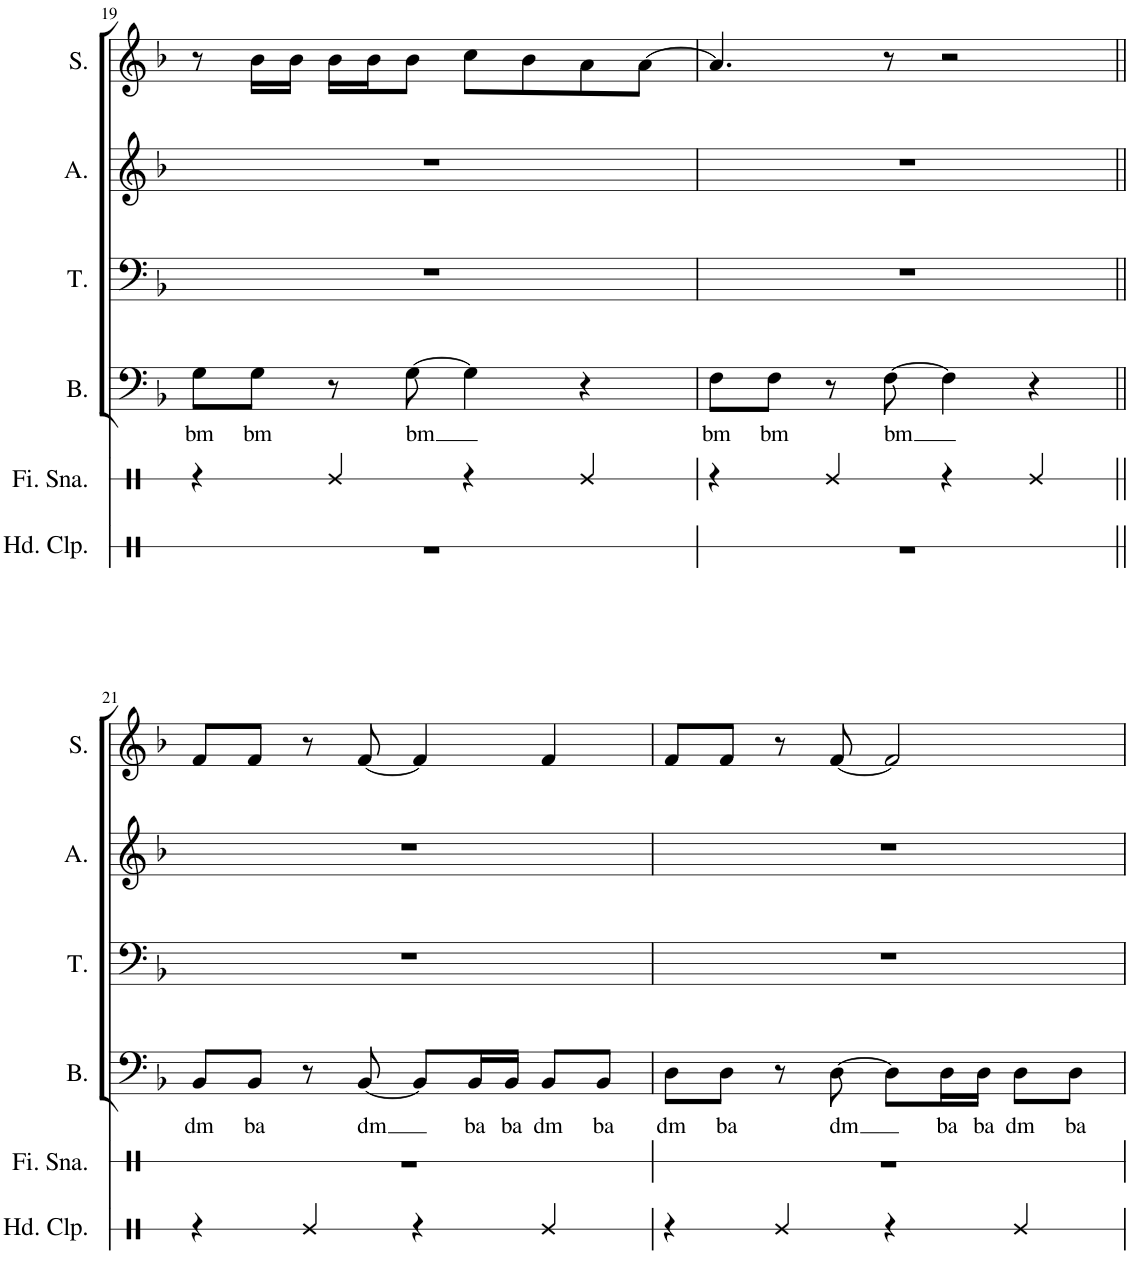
**kern	**kern	**kern	**text	**kern	**kern	**kern
*part6	*part5	*part4	*part4	*part3	*part2	*part1
*staff6	*staff5	*staff4	*staff4	*staff3	*staff2	*staff1
*I"Hand Clap	*I"Finger Snap	*I"Bass	*	*I"Tenor	*I"Alto	*I"Soprano
*I'Hd. Clp.	*I'Fi. Sna.	*I'B.	*	*I'T.	*I'A.	*I'S.
!!LO:PB:g=z
*clefX	*clefX	*clefF4	*	*clefF4	*clefG2	*clefG2
*k[]	*k[]	*k[b-]	*	*k[b-]	*k[b-]	*k[b-]
*M4/4	*M4/4	*M4/4	*	*M4/4	*M4/4	*M4/4
=19	=19	=19	=19	=19	=19	=19
!	!	!	!LO:LY:b	!	!	!
1r	4r	8G\L	bm	1r	1r	8r
!	!	!	!LO:LY:b	!	!	!
.	.	8G\J	bm	.	.	16b-\LL
.	.	.	.	.	.	16b-\JJ
.	4Re/	8r	.	.	.	16b-\LL
.	.	.	.	.	.	16b-\J
!	!	!	!LO:LY:b	!	!	!
.	.	[8G\	bm	.	.	8b-\J
.	4r	4G\]	.	.	.	8cc\L
.	.	.	.	.	.	8b-\
.	4Re/	4r	.	.	.	8a\
.	.	.	.	.	.	[8a\J
=20	=20	=20	=20	=20	=20	=20
!	!	!	!LO:LY:b	!	!	!
1r	4r	8F\L	bm	1r	1r	4.a/]
!	!	!	!LO:LY:b	!	!	!
.	.	8F\J	bm	.	.	.
.	4Re/	8r	.	.	.	.
!	!	!	!LO:LY:b	!	!	!
.	.	[8F\	bm	.	.	8r
.	4r	4F\]	.	.	.	2r
.	4Re/	4r	.	.	.	.
!!LO:LB:g=z
=21||	=21||	=21||	=21||	=21||	=21||	=21||
!	!	!	!LO:LY:b	!	!	!
4r	1r	8BB-/L	dm	1r	1r	8f/L
!	!	!	!LO:LY:b	!	!	!
.	.	8BB-/J	ba	.	.	8f/J
4Re/	.	8r	.	.	.	8r
!	!	!	!LO:LY:b	!	!	!
.	.	[8BB-/	dm	.	.	[8f/
4r	.	8BB-/L]	.	.	.	4f/]
!	!	!	!LO:LY:b	!	!	!
.	.	16BB-/L	ba	.	.	.
!	!	!	!LO:LY:b	!	!	!
.	.	16BB-/JJ	ba	.	.	.
!	!	!	!LO:LY:b	!	!	!
4Re/	.	8BB-/L	dm	.	.	4f/
!	!	!	!LO:LY:b	!	!	!
.	.	8BB-/J	ba	.	.	.
=22	=22	=22	=22	=22	=22	=22
!	!	!	!LO:LY:b	!	!	!
4r	1r	8D\L	dm	1r	1r	8f/L
!	!	!	!LO:LY:b	!	!	!
.	.	8D\J	ba	.	.	8f/J
4Re/	.	8r	.	.	.	8r
!	!	!	!LO:LY:b	!	!	!
.	.	[8D\	dm	.	.	[8f/
4r	.	8D\L]	.	.	.	2f/]
!	!	!	!LO:LY:b	!	!	!
.	.	16D\L	ba	.	.	.
!	!	!	!LO:LY:b	!	!	!
.	.	16D\JJ	ba	.	.	.
!	!	!	!LO:LY:b	!	!	!
4Re/	.	8D\L	dm	.	.	.
!	!	!	!LO:LY:b	!	!	!
.	.	8D\J	ba	.	.	.
=	=	=	=	=	=	=
*-	*-	*-	*-	*-	*-	*-
